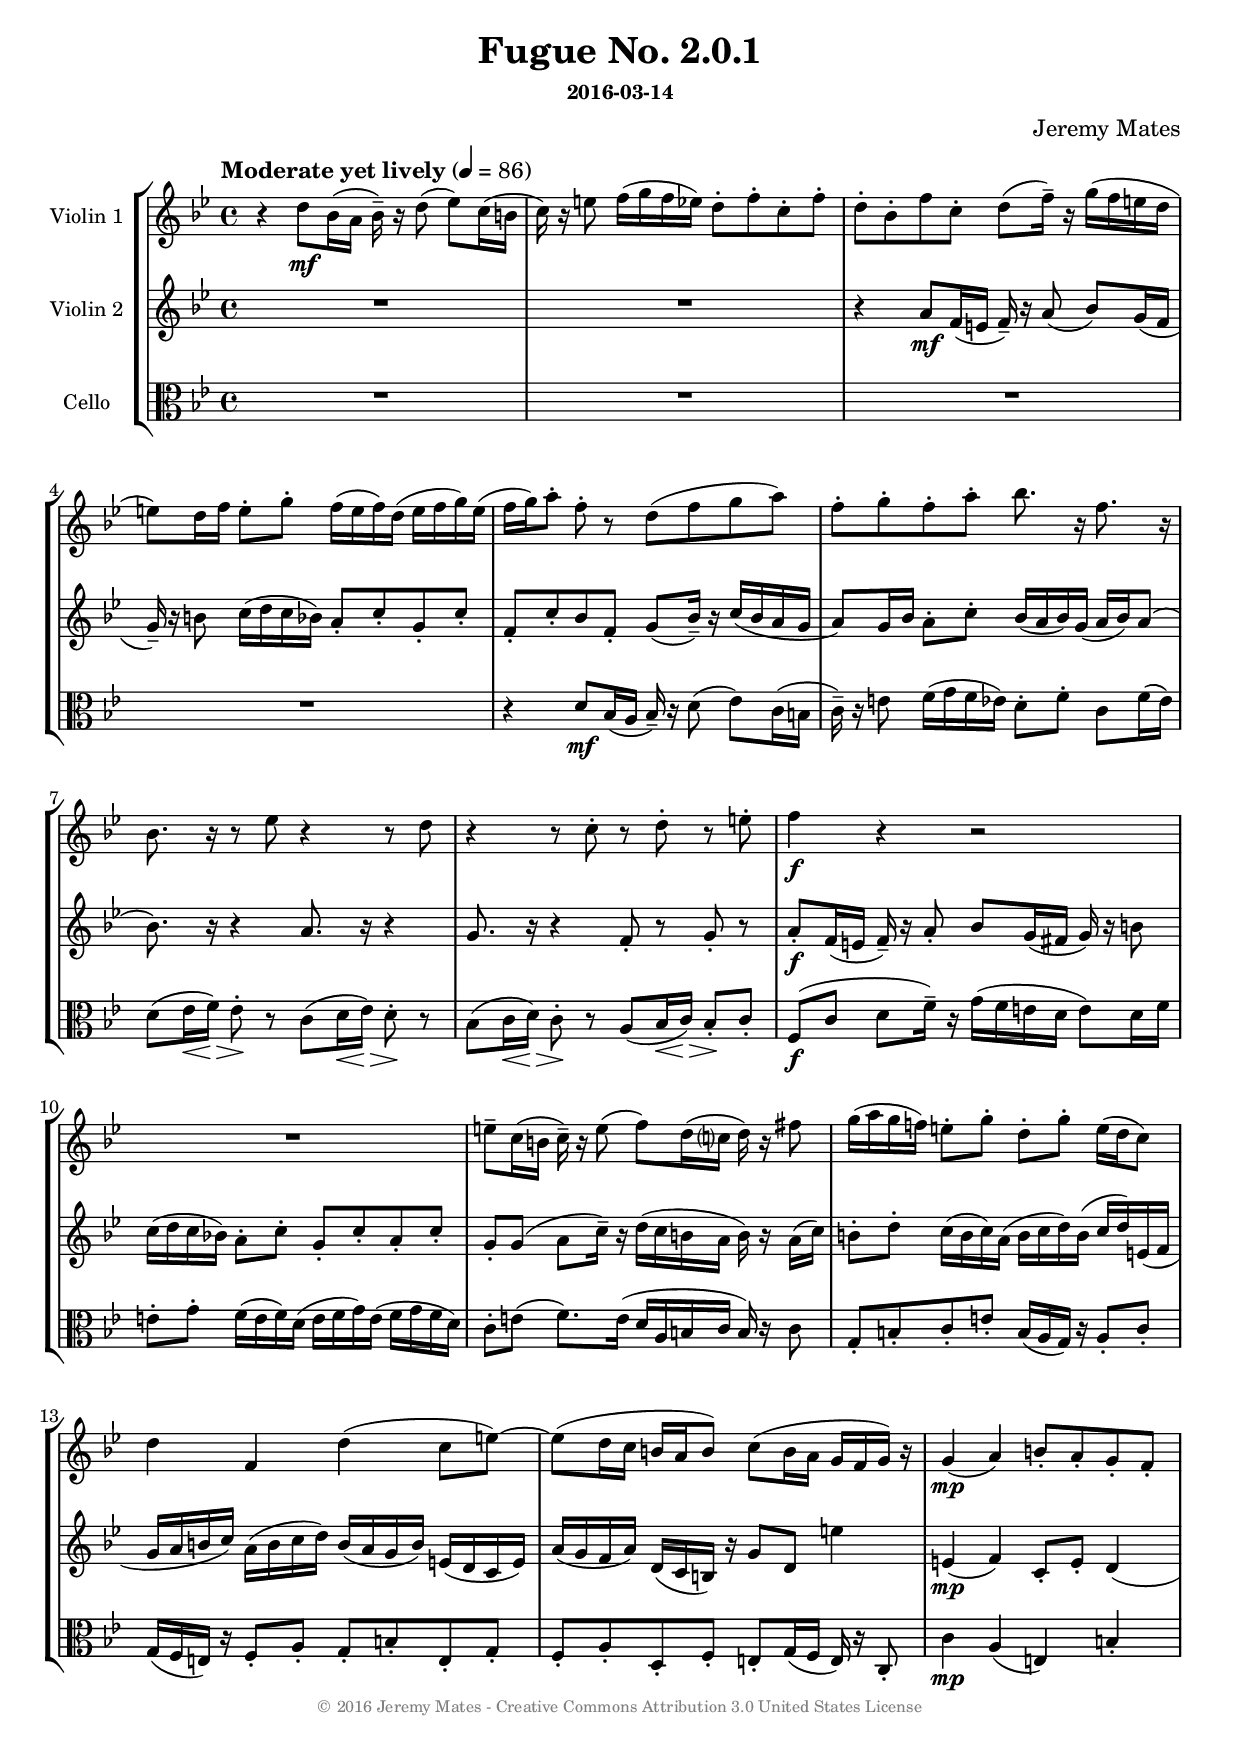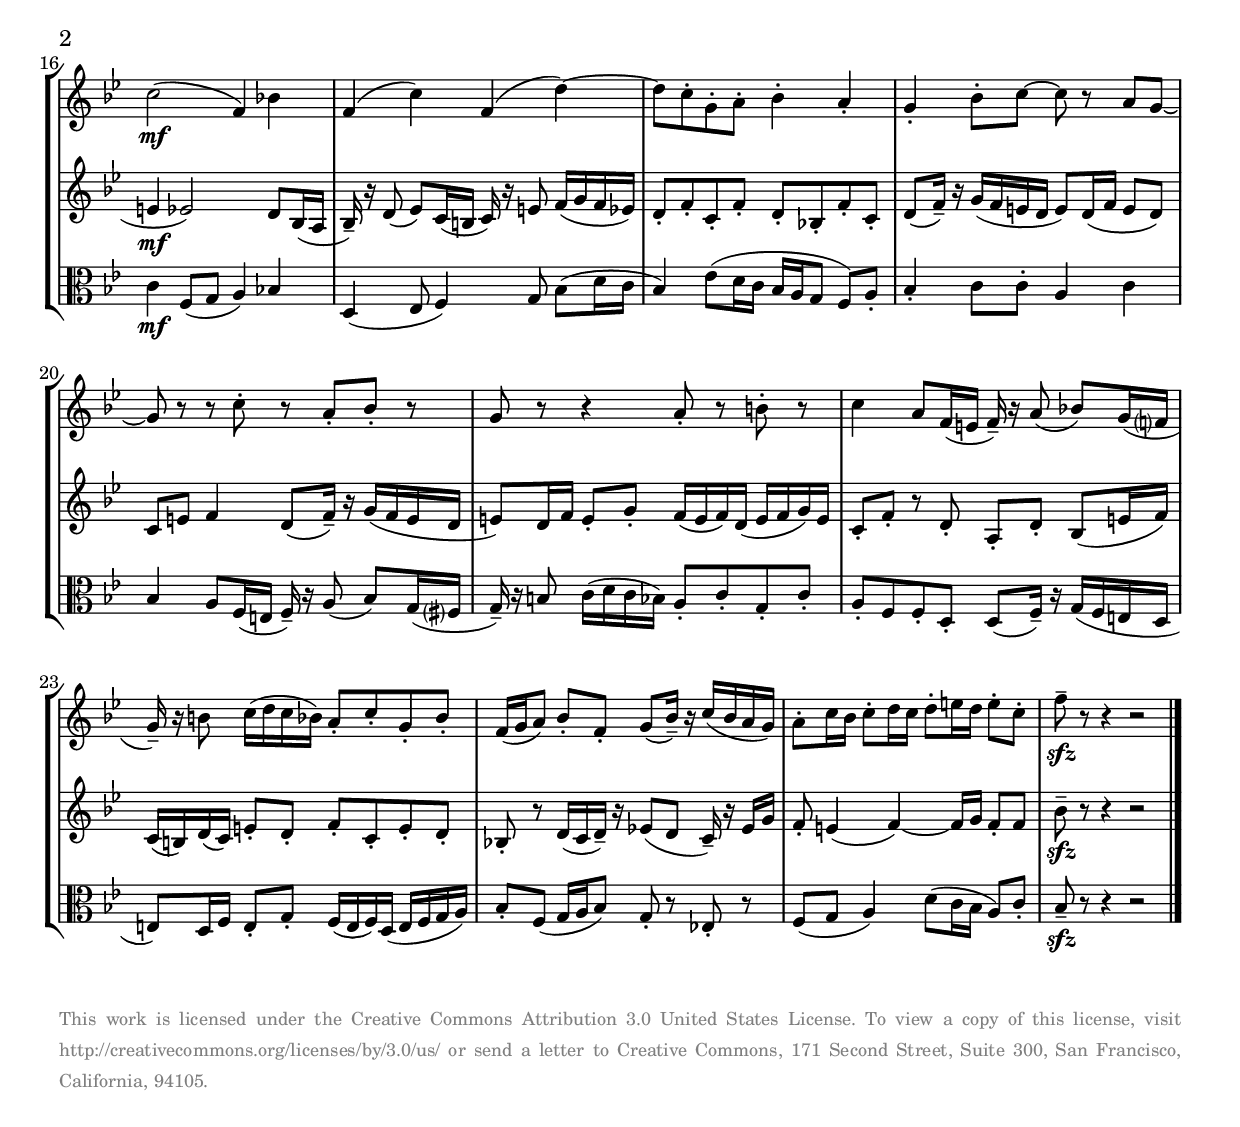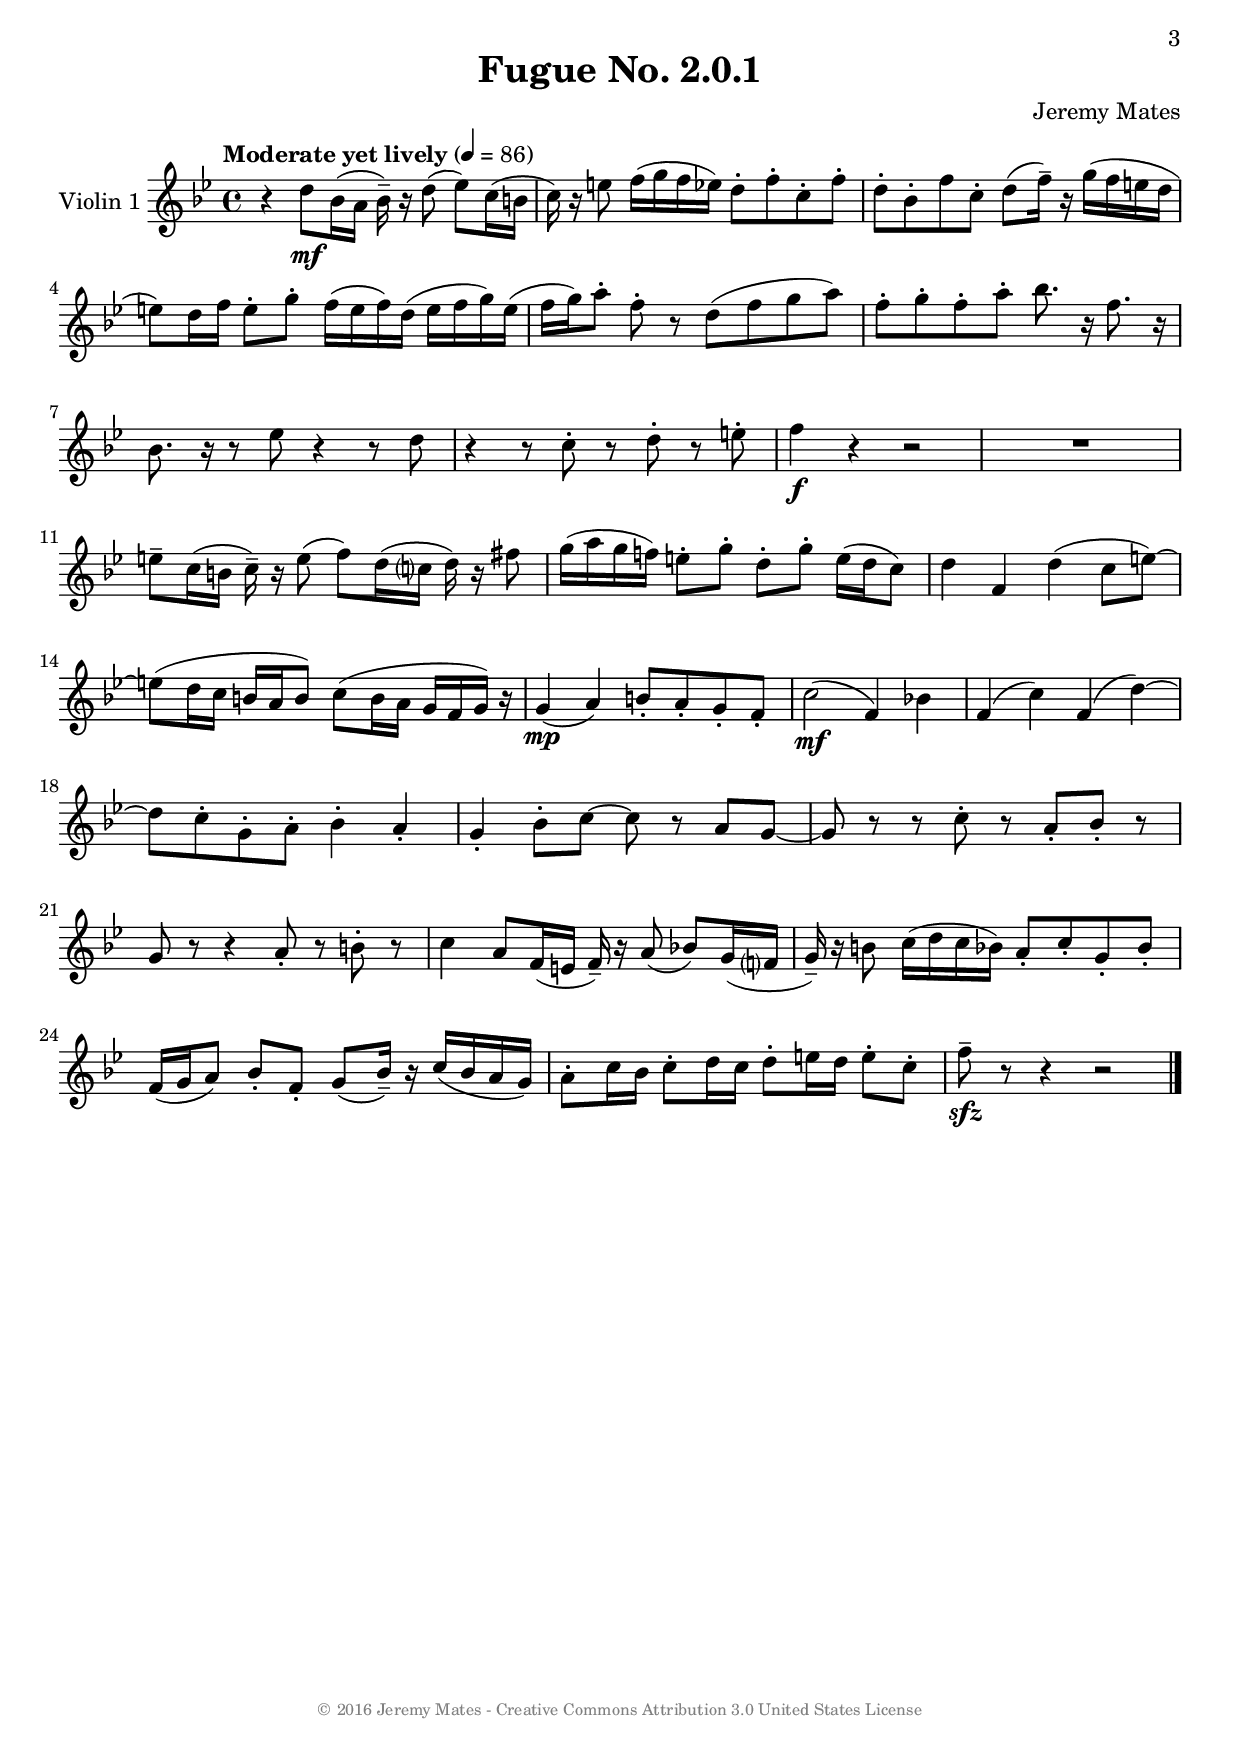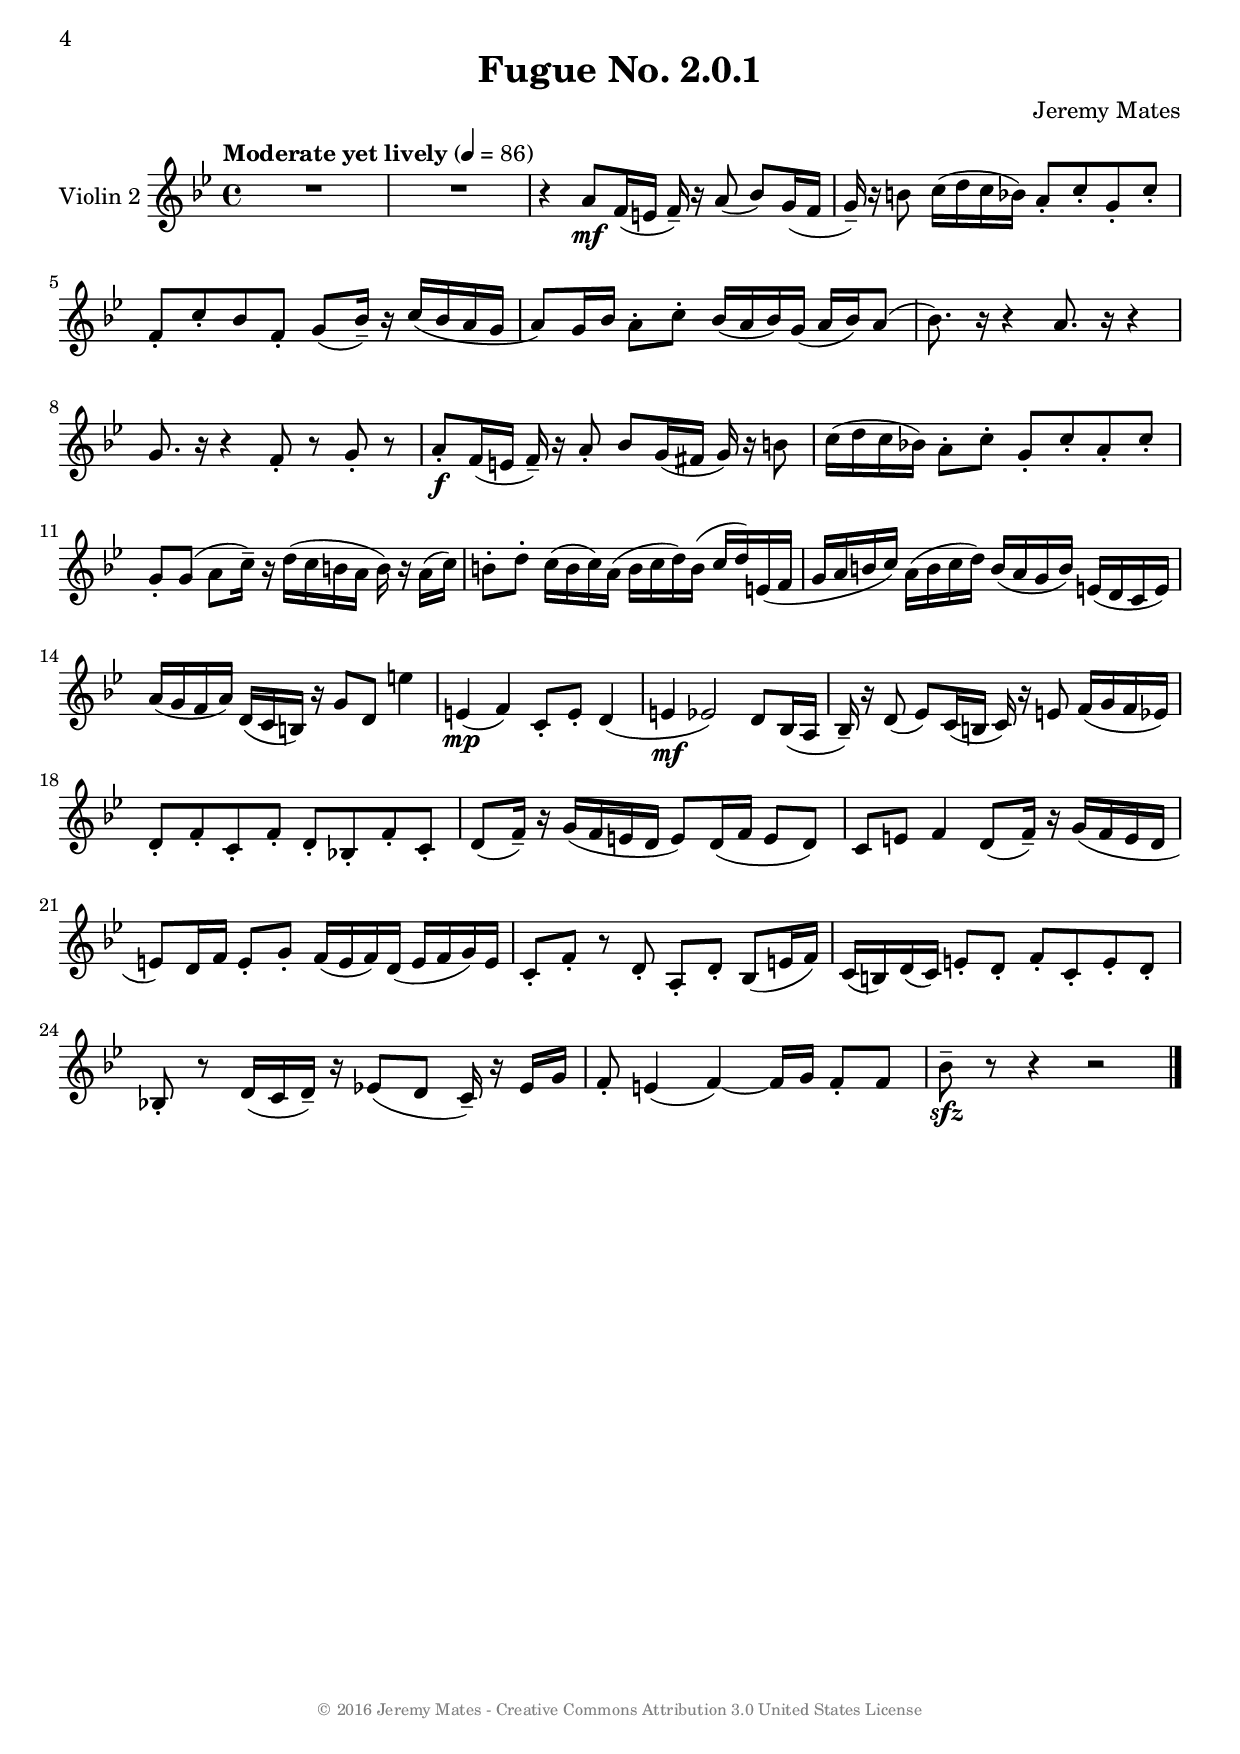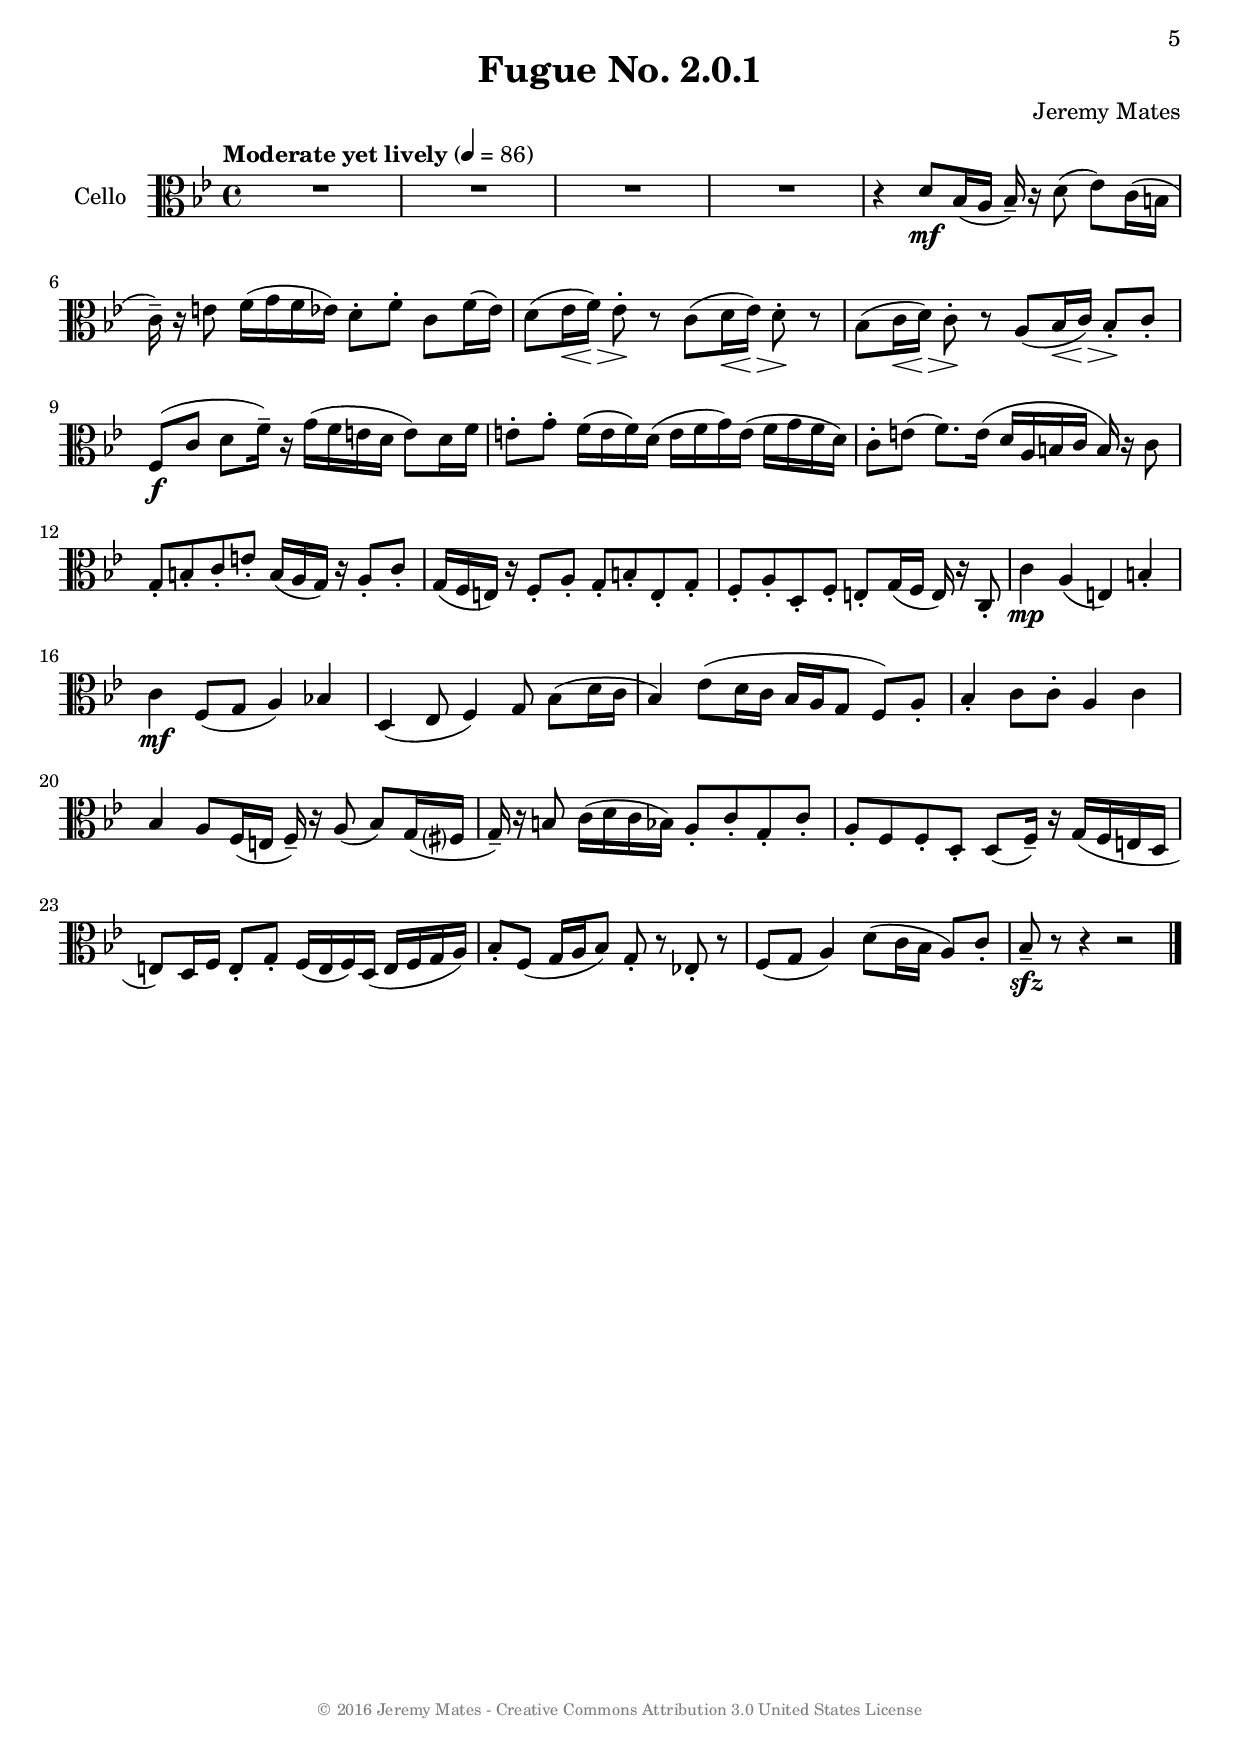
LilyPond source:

%%%%%%%%%%%%%%%%%%%%%%%%%%%%%%%%%%%%%%%%%%%%%%%%%%%%%%%%%%%%%%%%%%%%%%%%%%%%%%
%
% LilyPond engraving system - http://www.lilypond.org/

\version "2.18.0"
\include "articulate.ly"

\header {
  title       = "Fugue No. 2.0.1"
  subsubtitle = "2016-03-14"
  composer    = "Jeremy Mates"
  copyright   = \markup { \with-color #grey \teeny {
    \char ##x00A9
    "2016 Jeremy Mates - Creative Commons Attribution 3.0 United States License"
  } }
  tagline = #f
}

keytempoetc = {
  \accidentalStyle "modern"
  \tempo "Moderate yet lively" 4=86
  \time 4/4
  \key bes \major
}

#(define-markup-list-command (paragraph layout props args) (markup-list?)
 (interpret-markup-list layout props
   (make-justified-lines-markup-list (cons (make-hspace-markup 0) args))))

topvoice = \relative d'' {
  r4 d8\mf bes16( a bes16)-- r16  d8( ees8) c16( b
  c16) r16 e8 f16( g f ees) d8-. f-. c-. f-.
  d8-. bes-. f' c-. d( f16)-- r16 g16( f e d e8) d16 f
  e8-. g-. f16( e f) d( e f g) e(

  f16 g) a8-. f-. r d( f g a)
  f8-. g-. f-. a-. bes8. r16 f8. r16
  bes,8. r16 r8 ees8 r4 r8 d8
  r4 r8 c8-. r8 d8-. r8 e8-.

  f4\f r4 r2
  R1
  e8-- c16( b c)-- r16 e8( f8) d16( c? d) r16 fis8
  g16( a g f) e8-. g-. d-. g-. e16( d c8)

  d4 f, d'( c8 e~)
  e8( d16 c b a b8) c( b16 a g f g) r
  g4(\mp a) b8-. a-. g-. f-.
  c'2\mf( f,4) bes4

  f4( c') f,( d'~)
  d8 c-. g8-. a-. bes4-. a-.
  g4-. bes8-. c~ c r8 a8 g~
  g8 r8 r8 c8-. r8 a-. bes-. r8

  g8 r8 r4 a8-. r8 b8-. r8
  c4 a8 f16( e f16)-- r16 a8( bes8) g16( f?
  g16)-- r16 b8 c16( d c bes) a8-. c-. g-. bes-.
  f16( g a8) bes8-. f-. g( bes16)-- r16 c16( bes a g)

  a8-. c16 bes c8-. d16 c d8-. e16 d e8-. c-.
  f8--\sfz r8 r4 r2
}

middlevoice = \relative a' {
  R1
  R1
  r4 a8\mf f16( e f16)-- r16 a8( bes8) g16( f
  g16)-- r16 b8 c16( d c bes) a8-. c-. g-. c-.

  f,8-. c'-. bes8 f-. g( bes16)-- r16 c16( bes a g
  a8) g16 bes a8-. c-. bes16( a bes) g( a bes) a8(
  bes8.) r16 r4 a8. r16 r4
  g8. r16 r4 f8-. r8 g8-. r8

  a8-.\f f16( e f)-- r16 a8-. bes g16( fis g) r16 b8
  c16( d c bes) a8-. c-. g-. c-. a-. c-.
  g8-. g8( a c16)-- r16 d16( c b a b) r16 a16( c)
  b8-. d-. c16( b c) a( b c d) b( c d) e,16( f

  g16 a b16 c) a16( b c d) b( a g b) e,( d c e)
  a16( g f a) d,16( c b) r g'8 d e'4
  e,4(\mp f) c8-. e-. d4(
  e4\mf ees2) d8 bes16( a

  bes16)-- r16  d8( ees8) c16( b c16) r16 e8 f16( g f ees)
  d8-. f-. c-. f-. d8-. bes-. f'-. c-.
  d( f16)-- r16 g16( f e d e8) d16( f e8 d)
  c8 e f4 d8( f16)-- r16 g16( f e d e8) d16 f

  e8-. g-. f16( e f) d( e f g) e
  c8-. f-. r8 d8-. a-. d-. bes( e16 f)
  c16( b) d( c) e8-. d-. f-. c-. e-. d-.
  bes8-. r8 d16( c d16--) r16 ees8( d8 c16--) r16 ees16 g

  f8-. e4( f4~) f16 g16 f8-. f
  bes8--\sfz r8 r4 r2
}

bottomvoice = \relative b {
  R1*4

  r4 d8\mf bes16( a bes)-- r16 d8( ees) c16( b
  c16)-- r16 e8 f16( g f ees) d8-. f-. c f16( ees)
  << {
  d8( ees16 f) ees8-. r8 c8( d16 ees) d8-. r8
  bes8( c16 d) c8-. r8 a8( bes16 c) bes8-. c8-.
  } {
    s8 s16\< s\!\> s\! s  s8 s8 s16\< s\!\> s\! s  s8
    s8 s16\< s\!\> s\! s  s8 s8 s16\< s\!\> s\! s  s8
  }  >>

  f,8(\f c' d f16)-- r16 g16( f e d e8) d16 f
  e8-. g-. f16( e f) d( e f g) e( f g f d)
  c8-. e( f8.) e16( d a b c b) r16 c8
  g8-. b-. c-. e-. b16( a g) r16 a8-. c-.

  g16( f e) r16 f8-. a-. g-. b-. e,-. g-.
  f8-. a-. d,-. f-. e-. g16( f e) r c8-.
  c'4\mp a( e4) b'4-.
  c4\mf f,8( g a4) bes

  d,4( ees8 f4) g8 bes8( d16 c
  bes4) ees8( d16 c bes a g8 f) a-.
  bes4-. c8  c-.  a4                   c4
  bes4 a8 f16( e f16)-- r16 a8( bes8) g16( fis?

  g16)-- r16 b8 c16( d c bes) a8-. c-. g-. c-.
  a8-. f f-. d8-. d( f16)-- r16 g16( f e d e8) d16 f
  e8-. g-. f16( e f) d( e f g a)
  bes8-. f8( g16 a bes8) g8-. r8 ees8-. r8

  f8( g a4) d8( c16 bes a8) c8-.
  bes8--\sfz r8 r4 r2
}

%%%%%%%%%%%%%%%%%%%%%%%%%%%%%%%%%%%%%%%%%%%%%%%%%%%%%%%%%%%%%%%%%%%%%%%%%%%%%%
%
% MIDI

topvoicemidi = {
  \topvoice
}
middlevoicemidi = {
  \middlevoice
}
bottomvoicemidi = {
  \bottomvoice
}

themusic = {
  <<
    \set Score.midiChannelMapping = #'staff
    \keytempoetc
    \new Staff <<
      \set Staff.midiInstrument = #"violin"
      \topvoicemidi
    >>
    \new Staff <<
      \set Staff.midiInstrument = #"violin"
      \middlevoicemidi 
    >>
    \new Staff <<
      \set Staff.midiInstrument = #"cello"
      \bottomvoicemidi 
    >>
  >>
}

%%%%%%%%%%%%%%%%%%%%%%%%%%%%%%%%%%%%%%%%%%%%%%%%%%%%%%%%%%%%%%%%%%%%%%%%%%%%%%
%
% Score

topvoicescore = {
  \set Staff.instrumentName = #"Violin 1"
  \clef treble
  \keytempoetc
  \topvoice
  \bar "|."
}
middlevoicescore = {
  \set Staff.instrumentName = #"Violin 2"
  \clef treble
  \keytempoetc
  \middlevoice
  \bar "|."
}
bottomvoicescore = {
  \set Staff.instrumentName = #"Cello"
  \clef alto
  \keytempoetc
  \bottomvoice
  \bar "|."
}

theblackdots = {
  <<
    \new StaffGroup <<
      % KLUGE spacing tweaks to make music not spill to third page
      \new Staff \with {
        fontSize = #-1
        \override StaffSymbol #'staff-space = #(magstep -1)
      } {
        \topvoicescore
      }
      \new Staff \with {
        fontSize = #-1
        \override StaffSymbol #'staff-space = #(magstep -1)
      } {
        \middlevoicescore
      }
      \new Staff \with {
        fontSize = #-1
        \override StaffSymbol #'staff-space = #(magstep -1)
      } {
        \bottomvoicescore
      }
    >>
  >>
}

\book {
  \score {
    \theblackdots
  }
  \score {
    \unfoldRepeats \articulate { \themusic }
    \midi { }
  }
  \markuplist { \paragraph { \with-color #grey \tiny {
This work is licensed under the Creative Commons Attribution 3.0 United
States License. To view a copy of this license, visit
http://creativecommons.org/licenses/by/3.0/us/ or send a letter to
Creative Commons, 171 Second Street, Suite 300, San Francisco,
California, 94105.
} } }
  \bookpart {
    \header {
      subsubtitle = ""
    }
    \score {
      \new Staff << \topvoicescore >>
    }
  }
  \bookpart {
    \header {
      subsubtitle = ""
    }
    \score {
      \new Staff << \middlevoicescore >>
    }
  }
  \bookpart {
    \header {
      subsubtitle = ""
    }
    \score {
      \new Staff << \bottomvoicescore >>
    }
  }
}
